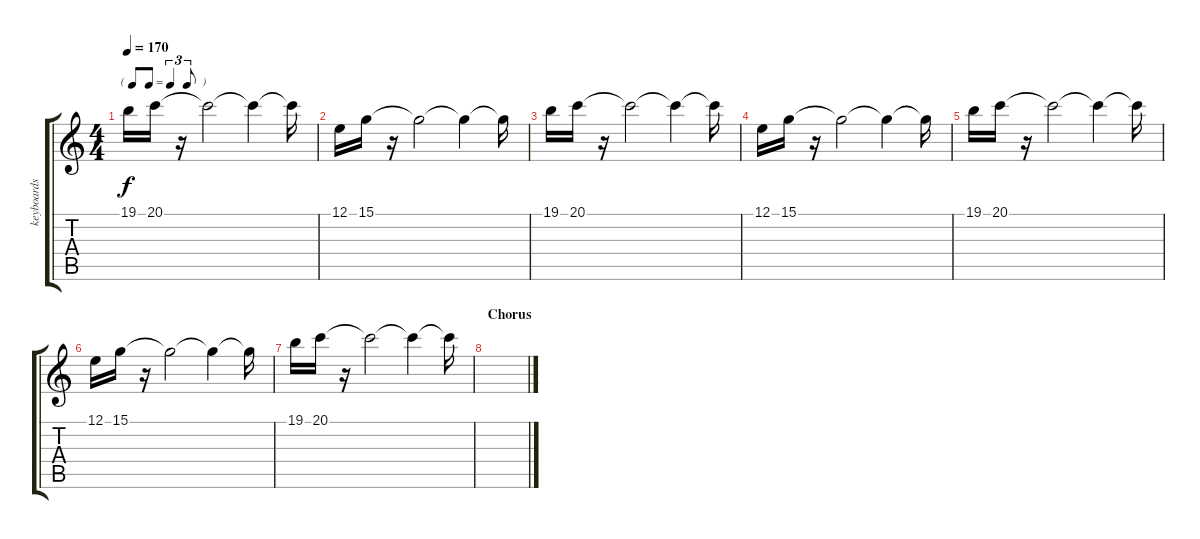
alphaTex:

\track ("keyboards" "keyboards") {instrument harpsichord}
\staff {score tabs}
\tuning (E4 B3 G3 D3 A2 E2) {hide}
\ts (4 4)
\tf triplet8th
\tempo 170
\clef g2
\ks c
19.1.16{dy f} 20.1.16 r.16 20.1{t}.2 20.1{t}.4 20.1{t}.16 |
12.1.16 15.1.16 r.16 15.1{t}.2 15.1{t}.4 15.1{t}.16 |
19.1.16 20.1.16 r.16 20.1{t}.2 20.1{t}.4 20.1{t}.16 |
12.1.16 15.1.16 r.16 15.1{t}.2 15.1{t}.4 15.1{t}.16 |
19.1.16 20.1.16 r.16 20.1{t}.2 20.1{t}.4 20.1{t}.16 |
12.1.16 15.1.16 r.16 15.1{t}.2 15.1{t}.4 15.1{t}.16 |
19.1.16 20.1.16 r.16 20.1{t}.2 20.1{t}.4 20.1{t}.16 |
\section ("" "Chorus")
